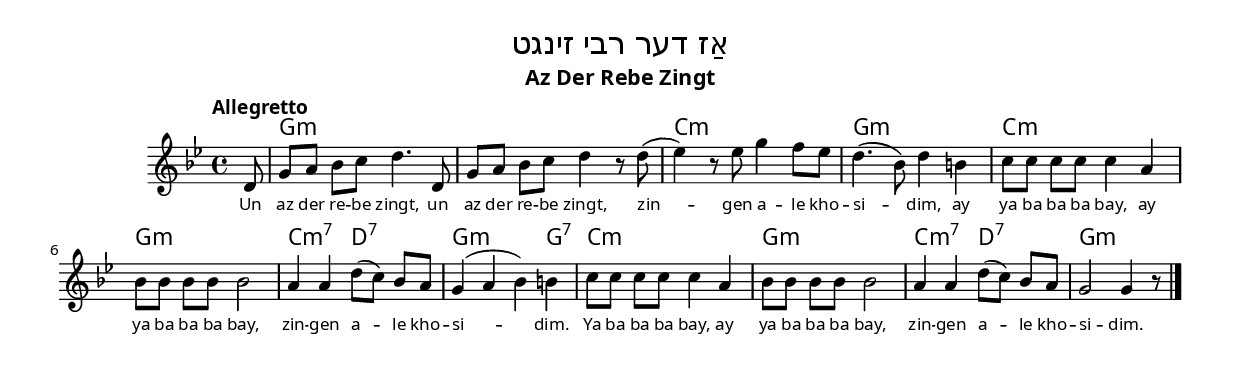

\header {
  title = "אַז דער רבי זינגט"
  subtitle = "Az Der Rebe Zingt"
  }
\version "2.18.2"
\language "english"
#(set-global-staff-size 17)

end =
  #(define-music-function
    (parser location signature)
    (fraction?)
  #{
    \once \omit Staff.TimeSignature \time #signature
  #})

\layout {
  \context {  % Use Typewriter font for chord symbols
    \ChordNames {
      \set chordChanges = ##t
      \override ChordName.font-family = #'typewriter
      }
    }
  \context {  % Change font size for lyrics
    \Lyrics {
      \override LyricText.font-size = #'-1
      }
    }
  \context {  % Beam according to rhythm
    \Staff {
      \set Timing.beamExceptions = #'()
      }
    }
  }

\paper {      % Load fonts
  fonts = #
  (make-pango-font-tree
   "Linux Libertine"
   "Linux Biolinum"
   "Courier 10 Pitch"
   (/ (* staff-height pt) 2.5)
    )
  bookTitleMarkup = \markup {
    \override #'(baseline-skip . 3.5)
    \column {
      \fill-line { \fromproperty #'header:dedication }
      \override #'(baseline-skip . 3.5)
      \column {
        \fill-line {
          \override #'(font-name . "Drugulin CLM")
          \huge \larger \larger \bold
          \fromproperty #'header:title
          }
        \fill-line {
          \large \bold
          \fromproperty #'header:subtitle
          }
        \fill-line {
          \smaller \bold
          \fromproperty #'header:subsubtitle
          }
        \fill-line {
          \fromproperty #'header:meter
          \fromproperty #'header:arranger
          }
          \fill-line {
          \override #'(font-name . "Drugulin CLM")
          \fromproperty #'header:composer
          { \large \bold \fromproperty #'header:instrument }
          \override #'(font-name . "Drugulin CLM")
          \fromproperty #'header:poet
          }
        }
      }
    }
    scoreTitleMarkup = \markup {
      \column {
      \on-the-fly \print-all-headers { \bookTitleMarkup \hspace #1 }
      \fill-line {
        \null
        \override #'(font-name . "Drugulin CLM")
        \huge
        \lower #5
        \fromproperty #'header:piece
        }
      }
    }
  }
mel = \relative a {
    \partial 8 {d8} |
    g a bf c d4. d,8 |
    g a bf c d4 r8 d( |
    ef4) r8 ef g4 f8 ef |
    d4.( bf8) d4 b |
    c8 c c c c4 a |
    bf8 bf bf bf bf2 |
    a4 a d8( c) bf a |
    g4( a bf) b |
    c8 c c c c4 a |
    bf8 bf bf bf bf2 |
    a4 a d8( c) bf a |
    \end 7/8 g2 g4 r8
  }

acc = \chordmode {
  \partial 8 { s8 }
  g1:m |
  g:m |
  c:m |
  g:m |
  c:m |
  g:m |
  c2:m7 d:7 |
  g2.:m g4:7 |
  c1:m |
  g:m |
  c2:m7 d:7 |
  g8*7:m
  }

\score {
  <<
    \new ChordNames {
        \acc

        }
    \new Staff {
      \clef treble
      \key g \minor
      \time 4/4
      \tempo Allegretto
      \new Voice = "melody" {
        \mel
\bar "|."

        }
      }
        \new Lyrics \lyricsto "melody" {
      Un az der re -- be zingt,
      un az der re -- be zingt, 
      zin -- gen a -- le kho -- si -- dim,
      ay ya ba ba ba bay,
      ay ya ba ba ba bay,
      zin -- gen a -- le kho -- si -- dim.
      Ya ba ba ba bay,
      ay ya ba ba ba bay,
      zin -- gen a -- le kho -- si -- dim.
      }
    >>
  }

